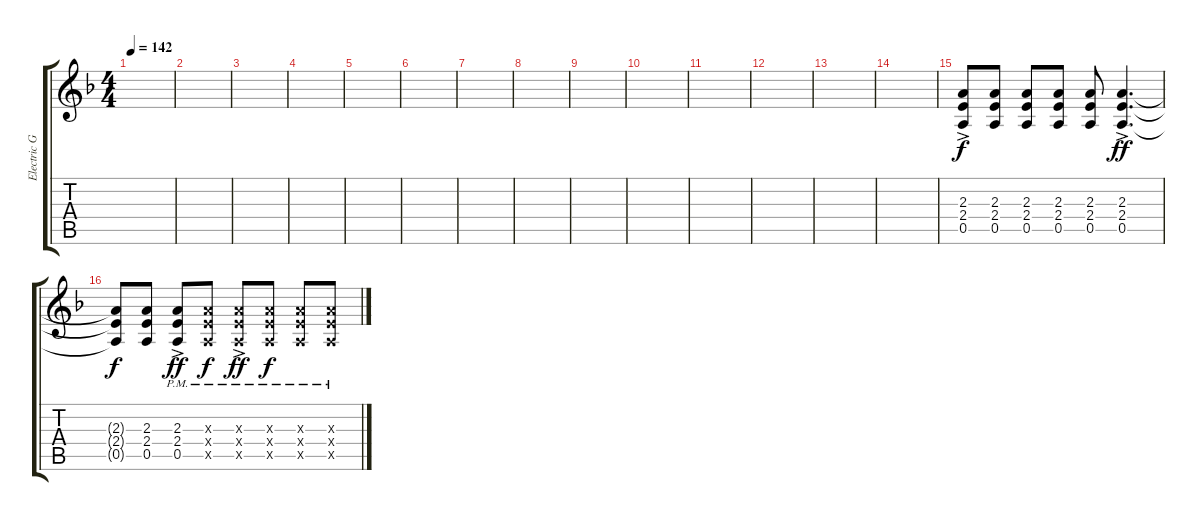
\track ("Electric Guitar 1 Overdub" "Electric G") {instrument distortionguitar}
\staff {score tabs}
\tuning (E4 B3 G3 D3 A2 E2) {hide}
\ts (4 4)
\tempo 142
\clef g2
\ks f
|
|
|
|
|
|
|
|
|
|
|
|
|
|
(2.3{ac} 2.4{ac} 0.5{ac}).8 (2.3 2.4 0.5).8{dy f} (2.3 2.4 0.5).8 (2.3 2.4 0.5).8 (2.3 2.4 0.5).8 (2.3{ac} 2.4{ac} 0.5{ac}).4{d dy ff} |
(2.3{t} 2.4{t} 0.5{t}).8{dy f} (2.3 2.4 0.5).8 (2.3{ac pm} 2.4{ac pm} 0.5{ac pm}).8{dy ff} (2.3{pm x} 2.4{pm x} 0.5{pm x}).8{dy f} (2.3{ac pm x} 2.4{ac pm x} 0.5{ac pm x}).8{dy ff} (2.3{pm x} 2.4{pm x} 0.5{pm x}).8{dy f} (2.3{pm x} 2.4{pm x} 0.5{pm x}).8 (2.3{pm x} 2.4{pm x} 0.5{pm x}).8
